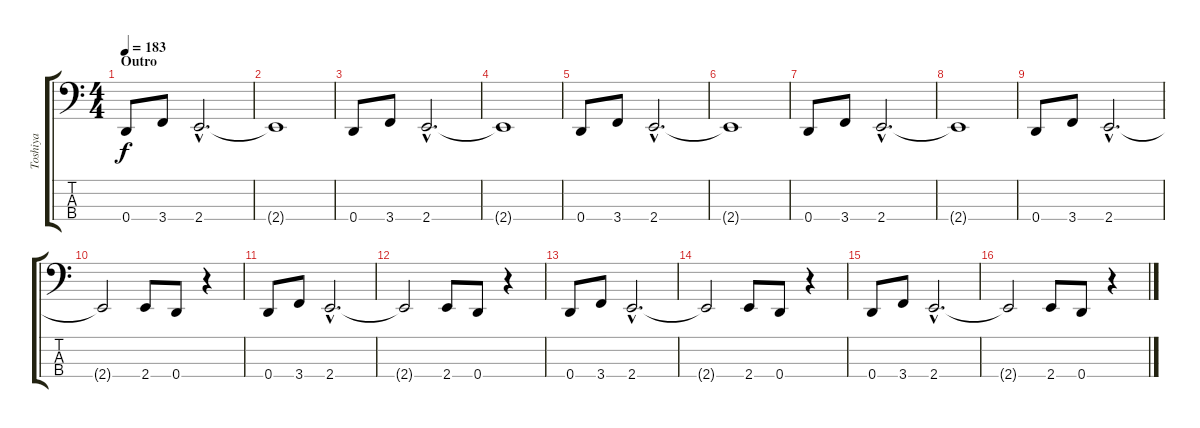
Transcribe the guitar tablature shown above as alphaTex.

\track ("Toshiya" "Toshiya") {instrument electricbasspick}
\staff {score tabs}
\tuning (F2 C2 G1 D1) {hide}
\ts (4 4)
\section ("" "Outro")
\tempo 183
\clef f4
\ks c
0.4.8{dy f} 3.4.8 2.4{hac}.2{d} |
2.4{t}.1 |
0.4.8 3.4.8 2.4{hac}.2{d} |
2.4{t}.1 |
0.4.8 3.4.8 2.4{hac}.2{d} |
2.4{t}.1 |
0.4.8 3.4.8 2.4{hac}.2{d} |
2.4{t}.1 |
0.4.8 3.4.8 2.4{hac}.2{d} |
2.4{t}.2 2.4.8 0.4.8 r.4 |
0.4.8 3.4.8 2.4{hac}.2{d} |
2.4{t}.2 2.4.8 0.4.8 r.4 |
0.4.8 3.4.8 2.4{hac}.2{d} |
2.4{t}.2 2.4.8 0.4.8 r.4 |
0.4.8 3.4.8 2.4{hac}.2{d} |
2.4{t}.2 2.4.8 0.4.8 r.4
